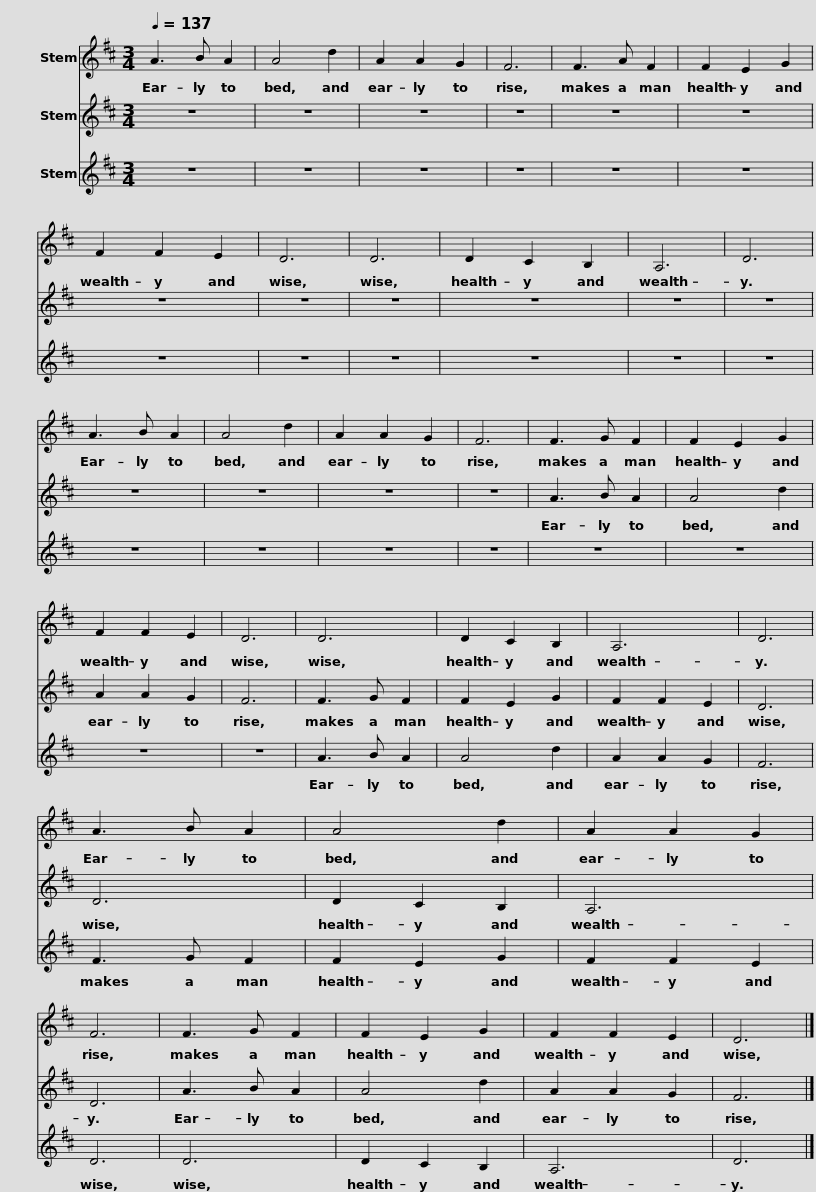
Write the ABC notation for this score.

X:1
%%score 1 2 3
L:1/8
Q:1/4=137
M:3/4
I:linebreak $
K:D
V:1 treble
V:2 treble
V:3 treble
V:1
 A3 B A2 | A4 d2 | A2 A2 G2 | F6 | F3 A F2 | %5
 F2 E2 G2 |$ F2 F2 E2 | D6 | D6 | D2 C2 B,2 | %10
 A,6 | D6 | A3 B A2 | A4 d2 |$ A2 A2 G2 | %15
 F6 | F3 G F2 | F2 E2 G2 | F2 F2 E2 | D6 |$ %20
 D6 | D2 C2 B,2 | A,6 | D6 | A3 B A2 |$ %25
 A4 d2 | A2 A2 G2 | F6 | F3 G F2 | F2 E2 G2 |$ %30
 F2 F2 E2 | D6 |] %32
V:2
 z6 | z6 | z6 | z6 | z6 | %5
 z6 |$ z6 | z6 | z6 | z6 | %10
 z6 | z6 | z6 | z6 |$ z6 | %15
 z6 | A3 B A2 | A4 d2 | A2 A2 G2 | F6 |$ %20
 F3 G F2 | F2 E2 G2 | F2 F2 E2 | D6 | D6 |$ %25
 D2 C2 B,2 | A,6 | D6 | A3 B A2 | A4 d2 |$ %30
 A2 A2 G2 | F6 |] %32
V:3
 z6 | z6 | z6 | z6 | z6 | %5
 z6 |$ z6 | z6 | z6 | z6 | %10
 z6 | z6 | z6 | z6 |$ z6 | %15
 z6 | z6 | z6 | z6 | z6 |$ %20
 A3 B A2 | A4 d2 | A2 A2 G2 | F6 | F3 G F2 |$ %25
 F2 E2 G2 | F2 F2 E2 | D6 | D6 | D2 C2 B,2 |$ %30
 A,6 | D6 |] %32
